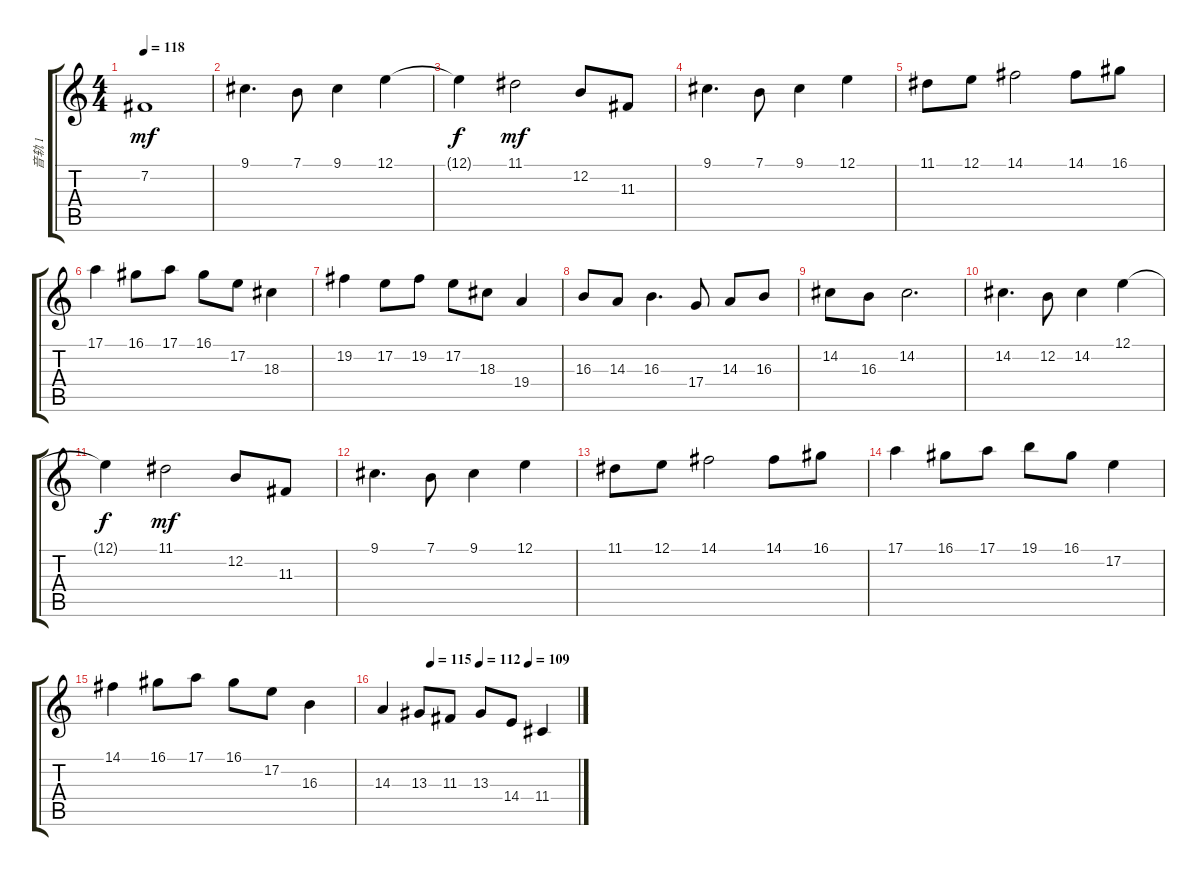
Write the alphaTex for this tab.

\track ("音轨 1" "音轨 1") {instrument fx5brightness}
\staff {score tabs}
\tuning (E4 B3 G3 D3 A2 E2) {hide}
\ts (4 4)
\tempo 118
\clef g2
\ks c
7.2.1{dy mf} |
9.1.4{d} 7.1.8 9.1.4 12.1.4 |
12.1{t}.4{dy f} 11.1.2{dy mf} 12.2.8 11.3.8 |
9.1.4{d} 7.1.8 9.1.4 12.1.4 |
11.1.8 12.1.8 14.1.2 14.1.8 16.1.8 |
17.1.4 16.1.8 17.1.8 16.1.8 17.2.8 18.3.4 |
19.2.4 17.2.8 19.2.8 17.2.8 18.3.8 19.4.4 |
16.3.8 14.3.8 16.3.4{d} 17.4.8 14.3.8 16.3.8 |
14.2.8 16.3.8 14.2.2{d} |
14.2.4{d} 12.2.8 14.2.4 12.1.4 |
12.1{t}.4{dy f} 11.1.2{dy mf} 12.2.8 11.3.8 |
9.1.4{d} 7.1.8 9.1.4 12.1.4 |
11.1.8 12.1.8 14.1.2 14.1.8 16.1.8 |
17.1.4 16.1.8 17.1.8 19.1.8 16.1.8 17.2.4 |
14.1.4 16.1.8 17.1.8 16.1.8 17.2.8 16.3.4 |
\tempo (115 0.25)
\tempo (112 0.5)
\tempo (109 0.75)
14.3.4 13.3.8 11.3.8 13.3.8 14.4.8 11.4.4
